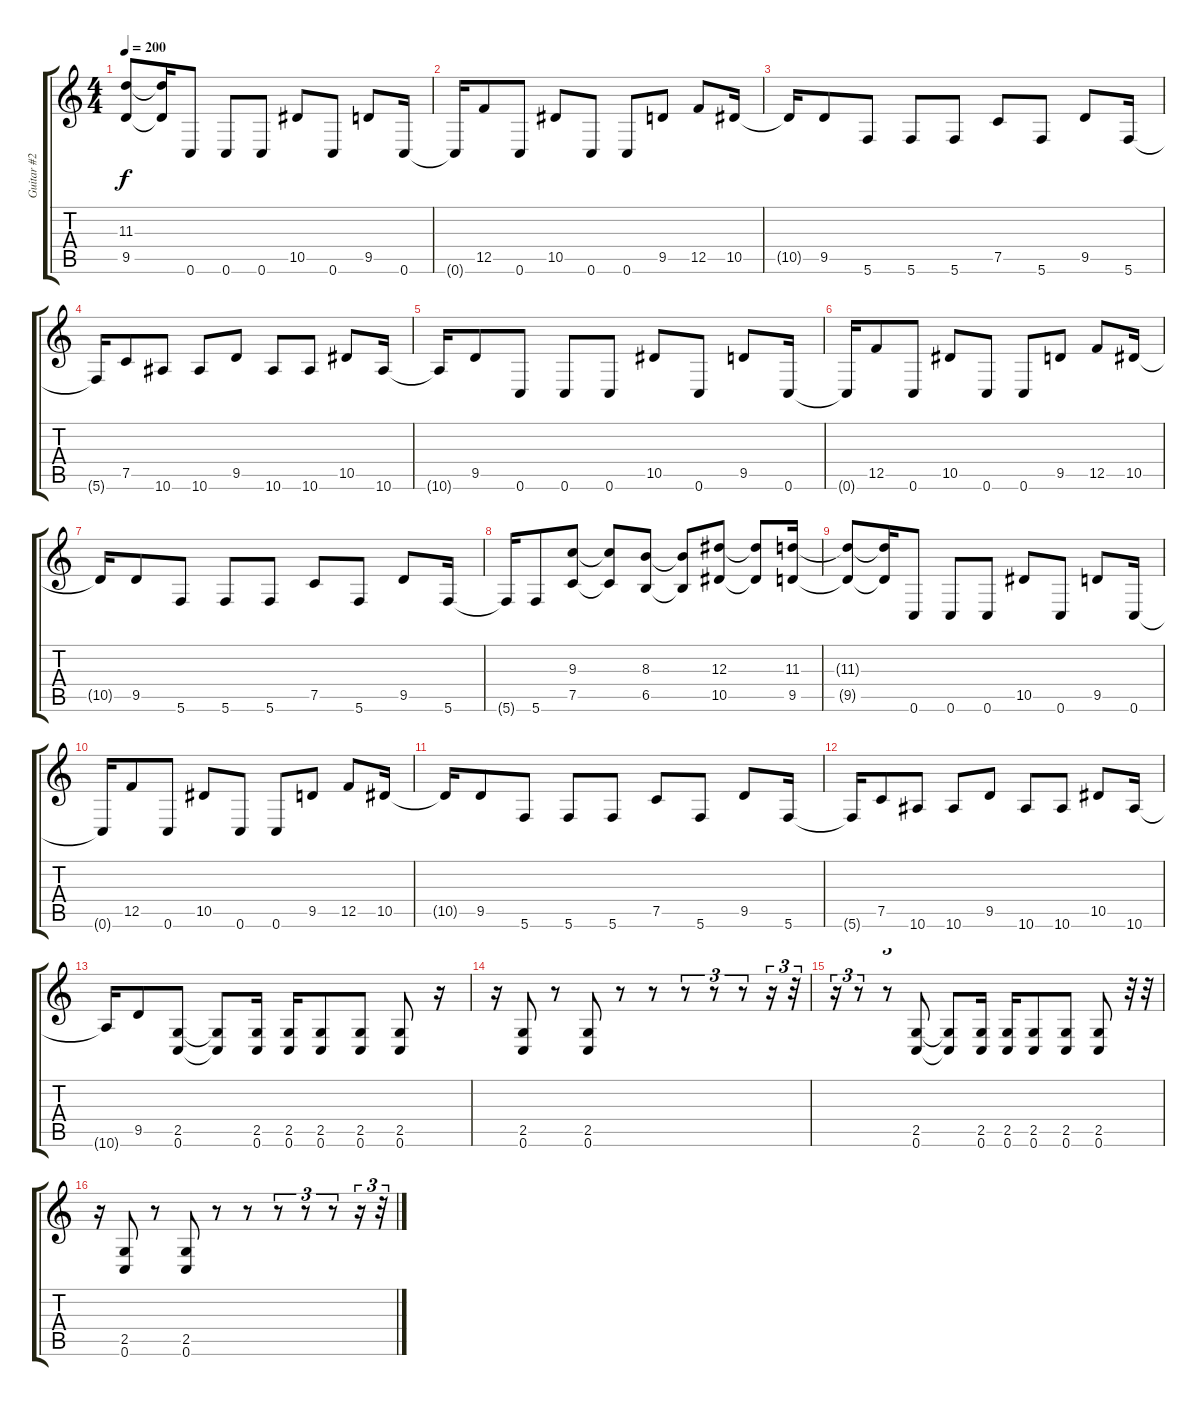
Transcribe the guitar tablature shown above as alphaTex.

\track ("Guitar #2" "Guitar #2") {instrument distortionguitar}
\staff {score tabs}
\tuning (C4 G3 Eb3 Bb2 F2 C2) {hide}
\ts (4 4)
\tempo 200
\clef g2
\ks c
(11.3{t} 9.5{t}).8{dy f} (11.3{t} 9.5{t}).16 0.6.8 0.6.8 0.6.8 10.5.8 0.6.8 9.5.8 0.6.16 |
0.6{t}.16 12.5.8 0.6.8 10.5.8 0.6.8 0.6.8 9.5.8 12.5.8 10.5.16 |
10.5{t}.16 9.5.8 5.6.8 5.6.8 5.6.8 7.5.8 5.6.8 9.5.8 5.6.16 |
5.6{t}.16 7.5.8 10.6.8 10.6.8 9.5.8 10.6.8 10.6.8 10.5.8 10.6.16 |
10.6{t}.16 9.5.8 0.6.8 0.6.8 0.6.8 10.5.8 0.6.8 9.5.8 0.6.16 |
0.6{t}.16 12.5.8 0.6.8 10.5.8 0.6.8 0.6.8 9.5.8 12.5.8 10.5.16 |
10.5{t}.16 9.5.8 5.6.8 5.6.8 5.6.8 7.5.8 5.6.8 9.5.8 5.6.16 |
5.6{t}.16 5.6.8 (9.3 7.5).8 (9.3{t} 7.5{t}).8 (8.3 6.5).8 (8.3{t} 6.5{t}).8 (12.3 10.5).8 (12.3{t} 10.5{t}).8 (11.3 9.5).16 |
(11.3{t} 9.5{t}).8 (11.3{t} 9.5{t}).16 0.6.8 0.6.8 0.6.8 10.5.8 0.6.8 9.5.8 0.6.16 |
0.6{t}.16 12.5.8 0.6.8 10.5.8 0.6.8 0.6.8 9.5.8 12.5.8 10.5.16 |
10.5{t}.16 9.5.8 5.6.8 5.6.8 5.6.8 7.5.8 5.6.8 9.5.8 5.6.16 |
5.6{t}.16 7.5.8 10.6.8 10.6.8 9.5.8 10.6.8 10.6.8 10.5.8 10.6.16 |
10.6{t}.16 9.5.8 (2.5 0.6).8 (2.5{t} 0.6{t}).8 (2.5 0.6).16 (2.5 0.6).16 (2.5 0.6).8 (2.5 0.6).8 (2.5 0.6).8 r.16 |
r.16 (2.5 0.6).8 r.8 (2.5 0.6).8 r.8 r.8 r.8{tu (3 2)} r.8{tu (3 2)} r.8{tu (3 2)} r.16{tu (3 2)} r.32{tu (3 2)} |
r.16{tu (3 2)} r.8{tu (3 2)} r.8{tu (3 2)} (2.5 0.6).8 (2.5{t} 0.6{t}).8 (2.5 0.6).16 (2.5 0.6).16 (2.5 0.6).8 (2.5 0.6).8 (2.5 0.6).8 r.32{tu (3 2)} r.32{tu (3 2)} |
r.16 (2.5 0.6).8 r.8 (2.5 0.6).8 r.8 r.8 r.8{tu (3 2)} r.8{tu (3 2)} r.8{tu (3 2)} r.16{tu (3 2)} r.32{tu (3 2)}
